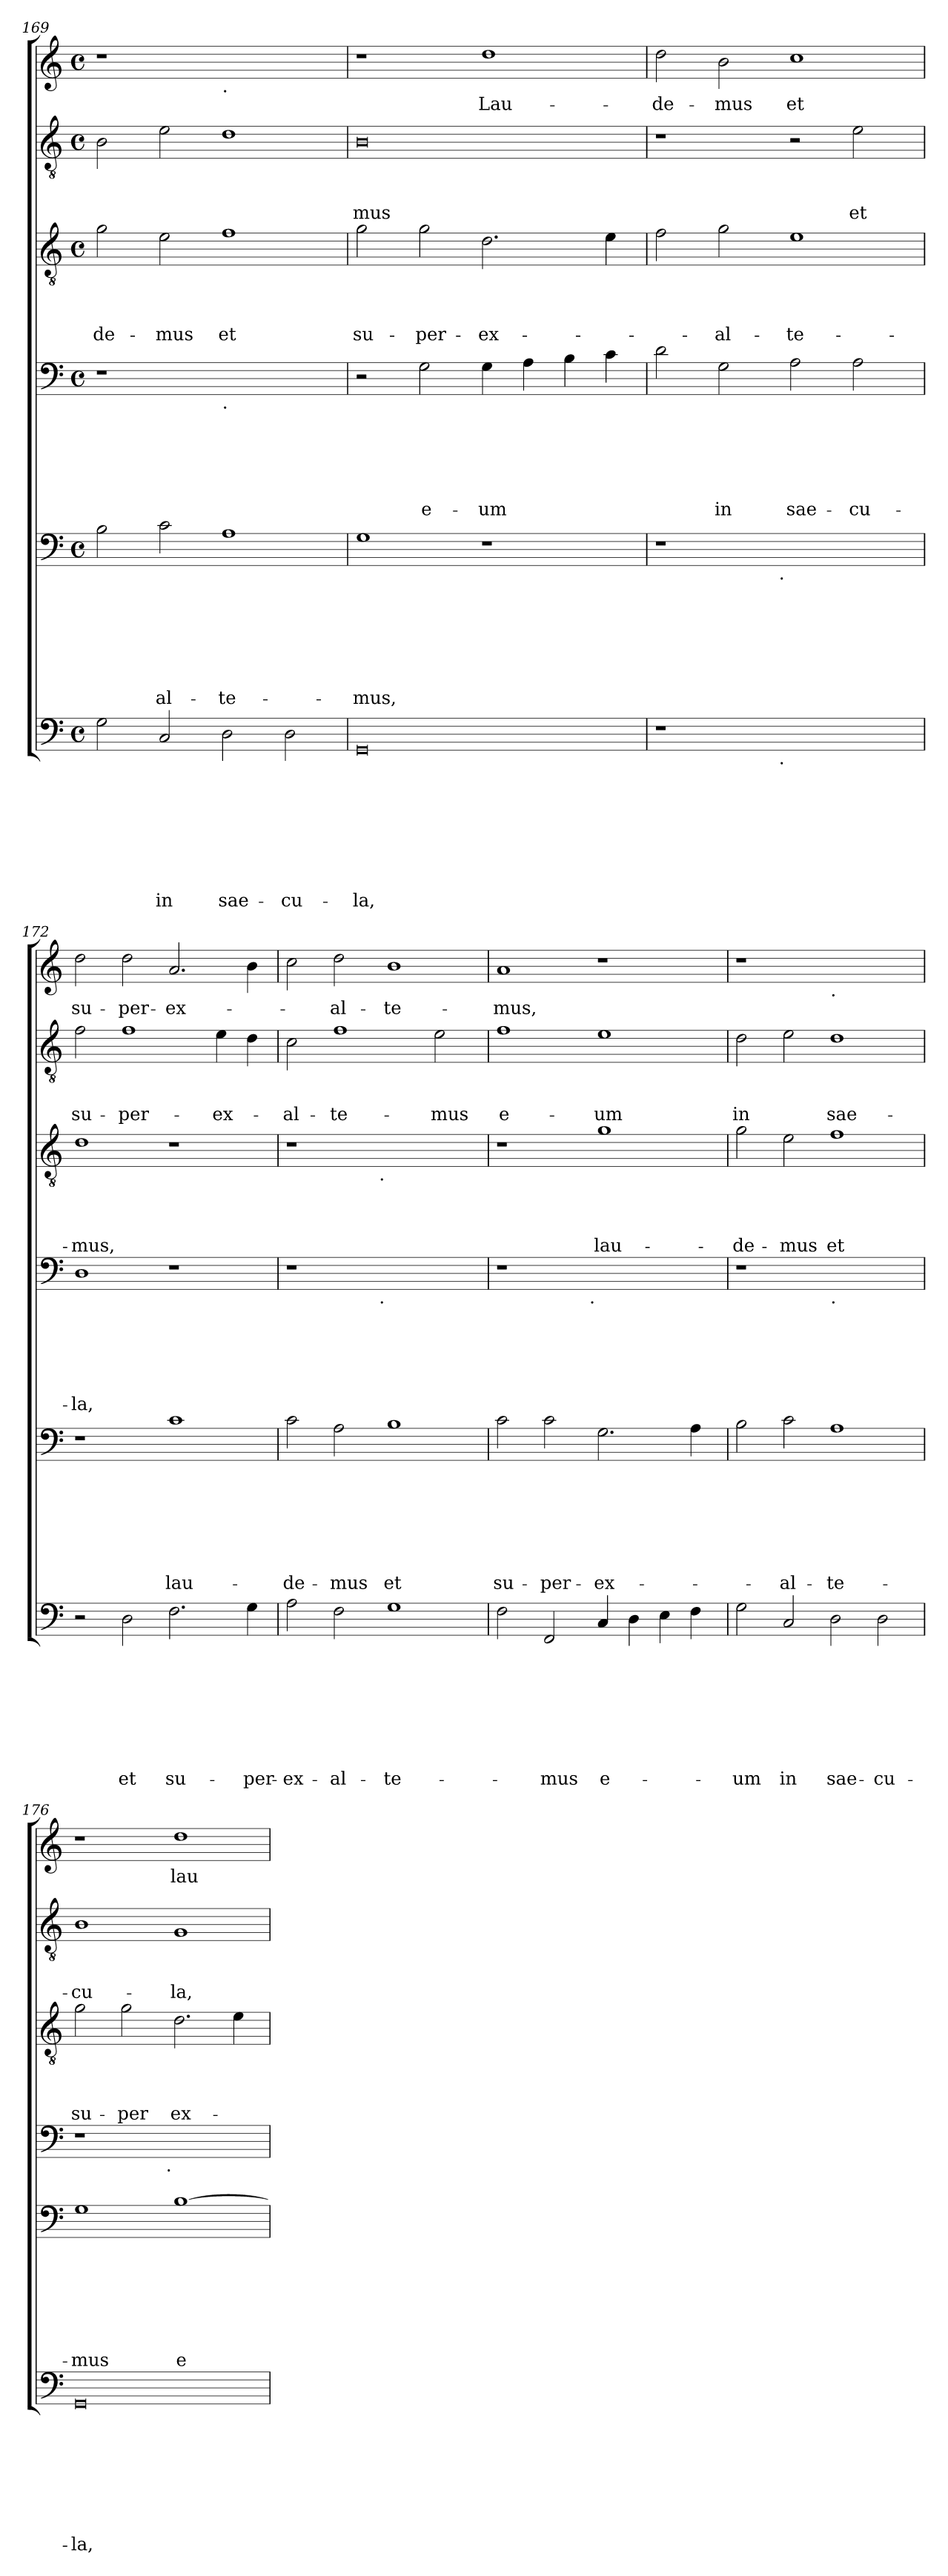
**kern	**text	**text	**text	**text	**text	**text	**text	**text	**kern	**text	**text	**text	**text	**text	**text	**text	**kern	**text	**text	**text	**text	**text	**text	**kern	**text	**text	**text	**text	**kern	**text	**text	**text	**kern	**text
*part6	*part6	*part6	*part6	*part6	*part6	*part6	*part6	*part6	*part5	*part5	*part5	*part5	*part5	*part5	*part5	*part5	*part4	*part4	*part4	*part4	*part4	*part4	*part4	*part3	*part3	*part3	*part3	*part3	*part2	*part2	*part2	*part2	*part1	*part1
*staff6	*staff6	*staff6	*staff6	*staff6	*staff6	*staff6	*staff6	*staff6	*staff5	*staff5	*staff5	*staff5	*staff5	*staff5	*staff5	*staff5	*staff4	*staff4	*staff4	*staff4	*staff4	*staff4	*staff4	*staff3	*staff3	*staff3	*staff3	*staff3	*staff2	*staff2	*staff2	*staff2	*staff1	*staff1
!!LO:LB:g=z
*clefF4	*	*	*	*	*	*	*	*	*clefF4	*	*	*	*	*	*	*	*clefF4	*	*	*	*	*	*	*clefGv2	*	*	*	*	*clefGv2	*	*	*	*clefG2	*
*k[]	*	*	*	*	*	*	*	*	*k[]	*	*	*	*	*	*	*	*k[]	*	*	*	*	*	*	*k[]	*	*	*	*	*k[]	*	*	*	*k[]	*
*C:	*	*	*	*	*	*	*	*	*C:	*	*	*	*	*	*	*	*C:	*	*	*	*	*	*	*C:	*	*	*	*	*C:	*	*	*	*C:	*
*M4/4	*	*	*	*	*	*	*	*	*M4/4	*	*	*	*	*	*	*	*M4/4	*	*	*	*	*	*	*M4/4	*	*	*	*	*M4/4	*	*	*	*M4/4	*
*met(c)	*	*	*	*	*	*	*	*	*met(c)	*	*	*	*	*	*	*	*met(c)	*	*	*	*	*	*	*met(c)	*	*	*	*	*met(c)	*	*	*	*met(c)	*
=169	=169	=169	=169	=169	=169	=169	=169	=169	=169	=169	=169	=169	=169	=169	=169	=169	=169	=169	=169	=169	=169	=169	=169	=169	=169	=169	=169	=169	=169	=169	=169	=169	=169	=169
!	!	!	!	!	!	!	!	!	!	!	!	!	!	!	!	!	!	!	!	!	!	!	!	!	!	!	!	!LO:LY:b	!	!	!	!	!	!
2G\	.	.	.	.	.	.	.	.	2B\	.	.	.	.	.	.	.	1r	.	.	.	.	.	.	2g\	.	.	.	-de-	2B\	.	.	.	1r	.
!	!	!	!	!	!	!	!	!LO:LY:b	!	!	!	!	!	!	!	!LO:LY:b	!	!	!	!	!	!	!	!	!	!	!	!LO:LY:b	!	!	!	!	!	!
2C/	.	.	.	.	.	.	.	in	2c\	.	.	.	.	.	.	-al-	.	.	.	.	.	.	.	2e\	.	.	.	-mus	2e\	.	.	.	.	.
!	!	!	!	!	!	!	!	!	!	!	!	!	!	!	!	!	!	!	!	!	!	!	!	!	!	!	!	!	!	!	!	!	!LO:TX:b:t=.	!
!	!	!	!	!	!	!	!	!	!	!	!	!	!	!	!	!	!LO:TX:b:t=.	!	!	!	!	!	!	!	!	!	!	!	!	!	!	!	!	!
!	!	!	!	!	!	!	!	!LO:LY:b	!	!	!	!	!	!	!	!LO:LY:b	!	!	!	!	!	!	!	!	!	!	!	!LO:LY:b	!	!	!	!	!	!
2D\	.	.	.	.	.	.	.	sae-	1A	.	.	.	.	.	.	-te-	1ryy	.	.	.	.	.	.	1f	.	.	.	et	1d	.	.	.	1ryy	.
!	!	!	!	!	!	!	!	!LO:LY:b:rj	!	!	!	!	!	!	!	!	!	!	!	!	!	!	!	!	!	!	!	!	!	!	!	!	!	!
2D\	.	.	.	.	.	.	.	-cu-	.	.	.	.	.	.	.	.	.	.	.	.	.	.	.	.	.	.	.	.	.	.	.	.	.	.
=170	=170	=170	=170	=170	=170	=170	=170	=170	=170	=170	=170	=170	=170	=170	=170	=170	=170	=170	=170	=170	=170	=170	=170	=170	=170	=170	=170	=170	=170	=170	=170	=170	=170	=170
!	!	!	!	!	!	!	!	!LO:LY:b	!	!	!	!	!	!	!	!LO:LY:b	!	!	!	!	!	!	!	!	!	!	!	!LO:LY:b	!	!	!	!LO:LY:b	!	!
0GG	.	.	.	.	.	.	.	-la,	1G	.	.	.	.	.	.	-mus,	2r	.	.	.	.	.	.	2g\	.	.	.	su-	0B	.	.	-mus	1r	.
!	!	!	!	!	!	!	!	!	!	!	!	!	!	!	!	!	!	!	!	!	!	!	!LO:LY:b	!	!	!	!	!LO:LY:b	!	!	!	!	!	!
.	.	.	.	.	.	.	.	.	.	.	.	.	.	.	.	.	2G\	.	.	.	.	.	e-	2g\	.	.	.	-per-	.	.	.	.	.	.
!	!	!	!	!	!	!	!	!	!	!	!	!	!	!	!	!	!	!	!	!	!	!	!LO:LY:b	!	!	!	!	!LO:LY:b	!	!	!	!	!	!LO:LY:b
.	.	.	.	.	.	.	.	.	1r	.	.	.	.	.	.	.	4G\	.	.	.	.	.	-um	2.d\	.	.	.	-ex-	.	.	.	.	1dd	Lau-
.	.	.	.	.	.	.	.	.	.	.	.	.	.	.	.	.	4A\	.	.	.	.	.	.	.	.	.	.	.	.	.	.	.	.	.
.	.	.	.	.	.	.	.	.	.	.	.	.	.	.	.	.	4B\	.	.	.	.	.	.	.	.	.	.	.	.	.	.	.	.	.
.	.	.	.	.	.	.	.	.	.	.	.	.	.	.	.	.	4c\	.	.	.	.	.	.	4e\	.	.	.	.	.	.	.	.	.	.
=171	=171	=171	=171	=171	=171	=171	=171	=171	=171	=171	=171	=171	=171	=171	=171	=171	=171	=171	=171	=171	=171	=171	=171	=171	=171	=171	=171	=171	=171	=171	=171	=171	=171	=171
!	!	!	!	!	!	!	!	!	!	!	!	!	!	!	!	!	!	!	!	!	!	!	!	!	!	!	!	!	!	!	!	!	!	!LO:LY:b
*^	*	*	*	*	*	*	*	*	*^	*	*	*	*	*	*	*	*	*	*	*	*	*	*	*	*	*	*	*	*	*	*	*	*	*
1r	2ryy	.	.	.	.	.	.	.	.	1r	2ryy	.	.	.	.	.	.	.	2d\	.	.	.	.	.	.	2f\	.	.	.	.	1r	.	.	.	2dd\	-de-
!	!	!	!	!	!	!	!	!	!	!	!	!	!	!	!	!	!	!	!	!	!	!	!	!	!LO:LY:b	!	!	!	!	!LO:LY:b	!	!	!	!	!	!LO:LY:b
.	4...ryy	.	.	.	.	.	.	.	.	.	4...ryy	.	.	.	.	.	.	.	2G\	.	.	.	.	.	in	2g\	.	.	.	-al-	.	.	.	.	2b\	-mus
!	!	!	!	!	!	!	!	!	!	!	!LO:TX:b:t=.	!	!	!	!	!	!	!	!	!	!	!	!	!	!	!	!	!	!	!	!	!	!	!	!	!
!	!LO:TX:b:t=.	!	!	!	!	!	!	!	!	!	!	!	!	!	!	!	!	!	!	!	!	!	!	!	!	!	!	!	!	!	!	!	!	!	!	!
.	1ryy	.	.	.	.	.	.	.	.	.	1ryy	.	.	.	.	.	.	.	.	.	.	.	.	.	.	.	.	.	.	.	.	.	.	.	.	.
!	!	!	!	!	!	!	!	!	!	!	!	!	!	!	!	!	!	!	!	!	!	!	!	!	!LO:LY:b	!	!	!	!	!LO:LY:b	!	!	!	!	!	!LO:LY:b
1ryy	.	.	.	.	.	.	.	.	.	1ryy	.	.	.	.	.	.	.	.	2A\	.	.	.	.	.	sae-	1e	.	.	.	-te-	2r	.	.	.	1cc	et
!	!	!	!	!	!	!	!	!	!	!	!	!	!	!	!	!	!	!	!	!	!	!	!	!	!LO:LY:b:rj	!	!	!	!	!	!	!	!	!LO:LY:b	!	!
.	.	.	.	.	.	.	.	.	.	.	.	.	.	.	.	.	.	.	2A\	.	.	.	.	.	-cu-	.	.	.	.	.	2e\	.	.	et	.	.
.	32ryy	.	.	.	.	.	.	.	.	.	32ryy	.	.	.	.	.	.	.	.	.	.	.	.	.	.	.	.	.	.	.	.	.	.	.	.	.
=172	=172	=172	=172	=172	=172	=172	=172	=172	=172	=172	=172	=172	=172	=172	=172	=172	=172	=172	=172	=172	=172	=172	=172	=172	=172	=172	=172	=172	=172	=172	=172	=172	=172	=172	=172	=172
!	!	!	!	!	!	!	!	!	!	!	!	!	!	!	!	!	!	!	!	!	!	!	!	!	!LO:LY:b	!	!	!	!	!LO:LY:b	!	!	!	!LO:LY:b	!	!LO:LY:b
*v	*v	*	*	*	*	*	*	*	*	*	*	*	*	*	*	*	*	*	*	*	*	*	*	*	*	*	*	*	*	*	*	*	*	*	*	*
*	*	*	*	*	*	*	*	*	*v	*v	*	*	*	*	*	*	*	*	*	*	*	*	*	*	*	*	*	*	*	*	*	*	*	*	*
2r	.	.	.	.	.	.	.	.	1r	.	.	.	.	.	.	.	1D	.	.	.	.	.	-la,	1d	.	.	.	-mus,	2f\	.	.	su-	2dd\	su-
!	!	!	!	!	!	!	!	!LO:LY:b	!	!	!	!	!	!	!	!	!	!	!	!	!	!	!	!	!	!	!	!	!	!	!	!LO:LY:b	!	!LO:LY:b
2D\	.	.	.	.	.	.	.	et	.	.	.	.	.	.	.	.	.	.	.	.	.	.	.	.	.	.	.	.	1f	.	.	-per-	2dd\	-per-
!	!	!	!	!	!	!	!	!LO:LY:b	!	!	!	!	!	!	!	!LO:LY:b	!	!	!	!	!	!	!	!	!	!	!	!	!	!	!	!	!	!LO:LY:b
2.F\	.	.	.	.	.	.	.	su-	1c	.	.	.	.	.	.	lau-	1r	.	.	.	.	.	.	1r	.	.	.	.	.	.	.	.	2.a/	-ex-
!	!	!	!	!	!	!	!	!	!	!	!	!	!	!	!	!	!	!	!	!	!	!	!	!	!	!	!	!	!	!	!	!LO:LY:b	!	!
.	.	.	.	.	.	.	.	.	.	.	.	.	.	.	.	.	.	.	.	.	.	.	.	.	.	.	.	.	4e\	.	.	-ex-	.	.
!	!	!	!	!	!	!	!	!LO:LY:b	!	!	!	!	!	!	!	!	!	!	!	!	!	!	!	!	!	!	!	!	!	!	!	!	!	!
4G\	.	.	.	.	.	.	.	-per-	.	.	.	.	.	.	.	.	.	.	.	.	.	.	.	.	.	.	.	.	4d\	.	.	.	4b\	.
=173	=173	=173	=173	=173	=173	=173	=173	=173	=173	=173	=173	=173	=173	=173	=173	=173	=173	=173	=173	=173	=173	=173	=173	=173	=173	=173	=173	=173	=173	=173	=173	=173	=173	=173
!	!	!	!	!	!	!	!	!LO:LY:b	!	!	!	!	!	!	!	!LO:LY:b	!	!	!	!	!	!	!	!	!	!	!	!	!	!	!	!LO:LY:b	!	!
*	*	*	*	*	*	*	*	*	*	*	*	*	*	*	*	*	*^	*	*	*	*	*	*	*^	*	*	*	*	*	*	*	*	*	*
2A\	.	.	.	.	.	.	.	-ex-	2c\	.	.	.	.	.	.	-de-	1r	2ryy	.	.	.	.	.	.	1r	2ryy	.	.	.	.	2c\	.	.	-al-	2cc\	.
!	!	!	!	!	!	!	!	!LO:LY:b	!	!	!	!	!	!	!	!LO:LY:b	!	!	!	!	!	!	!	!	!	!	!	!	!	!	!	!	!	!LO:LY:b	!	!LO:LY:b
2F\	.	.	.	.	.	.	.	-al-	2A\	.	.	.	.	.	.	-mus	.	4...ryy	.	.	.	.	.	.	.	4...ryy	.	.	.	.	1f	.	.	-te-	2dd\	-al-
!	!	!	!	!	!	!	!	!	!	!	!	!	!	!	!	!	!	!	!	!	!	!	!	!	!	!LO:TX:b:t=.	!	!	!	!	!	!	!	!	!	!
!	!	!	!	!	!	!	!	!	!	!	!	!	!	!	!	!	!	!LO:TX:b:t=.	!	!	!	!	!	!	!	!	!	!	!	!	!	!	!	!	!	!
.	.	.	.	.	.	.	.	.	.	.	.	.	.	.	.	.	.	1ryy	.	.	.	.	.	.	.	1ryy	.	.	.	.	.	.	.	.	.	.
!	!	!	!	!	!	!	!	!LO:LY:b	!	!	!	!	!	!	!	!LO:LY:b	!	!	!	!	!	!	!	!	!	!	!	!	!	!	!	!	!	!	!	!LO:LY:b
1G	.	.	.	.	.	.	.	-te-	1B	.	.	.	.	.	.	et	1ryy	.	.	.	.	.	.	.	1ryy	.	.	.	.	.	.	.	.	.	1b	-te-
!	!	!	!	!	!	!	!	!	!	!	!	!	!	!	!	!	!	!	!	!	!	!	!	!	!	!	!	!	!	!	!	!	!	!LO:LY:b	!	!
.	.	.	.	.	.	.	.	.	.	.	.	.	.	.	.	.	.	.	.	.	.	.	.	.	.	.	.	.	.	.	2e\	.	.	-mus	.	.
.	.	.	.	.	.	.	.	.	.	.	.	.	.	.	.	.	.	32ryy	.	.	.	.	.	.	.	32ryy	.	.	.	.	.	.	.	.	.	.
=174	=174	=174	=174	=174	=174	=174	=174	=174	=174	=174	=174	=174	=174	=174	=174	=174	=174	=174	=174	=174	=174	=174	=174	=174	=174	=174	=174	=174	=174	=174	=174	=174	=174	=174	=174	=174
!	!	!	!	!	!	!	!	!	!	!	!	!	!	!	!	!LO:LY:b	!	!	!	!	!	!	!	!	!	!	!	!	!	!	!	!	!	!LO:LY:b:rj	!	!LO:LY:b
*	*	*	*	*	*	*	*	*	*	*	*	*	*	*	*	*	*	*	*	*	*	*	*	*	*v	*v	*	*	*	*	*	*	*	*	*	*
2F\	.	.	.	.	.	.	.	.	2c\	.	.	.	.	.	.	su-	1r	2ryy	.	.	.	.	.	.	1r	.	.	.	.	1f	.	.	e-	1a	-mus,
!	!	!	!	!	!	!	!	!LO:LY:b	!	!	!	!	!	!	!	!LO:LY:b	!	!	!	!	!	!	!	!	!	!	!	!	!	!	!	!	!	!	!
2FF/	.	.	.	.	.	.	.	-mus	2c\	.	.	.	.	.	.	-per-	.	4...ryy	.	.	.	.	.	.	.	.	.	.	.	.	.	.	.	.	.
!	!	!	!	!	!	!	!	!	!	!	!	!	!	!	!	!	!	!LO:TX:b:t=.	!	!	!	!	!	!	!	!	!	!	!	!	!	!	!	!	!
.	.	.	.	.	.	.	.	.	.	.	.	.	.	.	.	.	.	1ryy	.	.	.	.	.	.	.	.	.	.	.	.	.	.	.	.	.
!	!	!	!	!	!	!	!	!LO:LY:b	!	!	!	!	!	!	!	!LO:LY:b	!	!	!	!	!	!	!	!	!	!	!	!	!LO:LY:b	!	!	!	!LO:LY:b	!	!
4C/	.	.	.	.	.	.	.	e-	2.G\	.	.	.	.	.	.	-ex-	1ryy	.	.	.	.	.	.	.	1g	.	.	.	lau-	1e	.	.	-um	1r	.
4D\	.	.	.	.	.	.	.	.	.	.	.	.	.	.	.	.	.	.	.	.	.	.	.	.	.	.	.	.	.	.	.	.	.	.	.
4E\	.	.	.	.	.	.	.	.	.	.	.	.	.	.	.	.	.	.	.	.	.	.	.	.	.	.	.	.	.	.	.	.	.	.	.
4F\	.	.	.	.	.	.	.	.	4A\	.	.	.	.	.	.	.	.	.	.	.	.	.	.	.	.	.	.	.	.	.	.	.	.	.	.
.	.	.	.	.	.	.	.	.	.	.	.	.	.	.	.	.	.	32ryy	.	.	.	.	.	.	.	.	.	.	.	.	.	.	.	.	.
!!LO:PB:g=z
=175	=175	=175	=175	=175	=175	=175	=175	=175	=175	=175	=175	=175	=175	=175	=175	=175	=175	=175	=175	=175	=175	=175	=175	=175	=175	=175	=175	=175	=175	=175	=175	=175	=175	=175	=175
!	!	!	!	!	!	!	!	!LO:LY:b	!	!	!	!	!	!	!	!	!	!	!	!	!	!	!	!	!	!	!	!	!LO:LY:b	!	!	!	!LO:LY:b	!	!
*	*	*	*	*	*	*	*	*	*	*	*	*	*	*	*	*	*v	*v	*	*	*	*	*	*	*	*	*	*	*	*	*	*	*	*	*
2G\	.	.	.	.	.	.	.	-um	2B\	.	.	.	.	.	.	.	1r	.	.	.	.	.	.	2g\	.	.	.	-de-	2d\	.	.	in	1r	.
!	!	!	!	!	!	!	!	!LO:LY:b	!	!	!	!	!	!	!	!LO:LY:b	!	!	!	!	!	!	!	!	!	!	!	!LO:LY:b	!	!	!	!	!	!
2C/	.	.	.	.	.	.	.	in	2c\	.	.	.	.	.	.	-al-	.	.	.	.	.	.	.	2e\	.	.	.	-mus	2e\	.	.	.	.	.
!	!	!	!	!	!	!	!	!	!	!	!	!	!	!	!	!	!	!	!	!	!	!	!	!	!	!	!	!	!	!	!	!	!LO:TX:b:t=.	!
!	!	!	!	!	!	!	!	!	!	!	!	!	!	!	!	!	!LO:TX:b:t=.	!	!	!	!	!	!	!	!	!	!	!	!	!	!	!	!	!
!	!	!	!	!	!	!	!	!LO:LY:b	!	!	!	!	!	!	!	!LO:LY:b	!	!	!	!	!	!	!	!	!	!	!	!LO:LY:b	!	!	!	!LO:LY:b	!	!
2D\	.	.	.	.	.	.	.	sae-	1A	.	.	.	.	.	.	-te-	1ryy	.	.	.	.	.	.	1f	.	.	.	et	1d	.	.	sae-	1ryy	.
!	!	!	!	!	!	!	!	!LO:LY:b:rj	!	!	!	!	!	!	!	!	!	!	!	!	!	!	!	!	!	!	!	!	!	!	!	!	!	!
2D\	.	.	.	.	.	.	.	-cu-	.	.	.	.	.	.	.	.	.	.	.	.	.	.	.	.	.	.	.	.	.	.	.	.	.	.
=176	=176	=176	=176	=176	=176	=176	=176	=176	=176	=176	=176	=176	=176	=176	=176	=176	=176	=176	=176	=176	=176	=176	=176	=176	=176	=176	=176	=176	=176	=176	=176	=176	=176	=176
!	!	!	!	!	!	!	!	!LO:LY:b	!	!	!	!	!	!	!	!LO:LY:b	!	!	!	!	!	!	!	!	!	!	!	!LO:LY:b	!	!	!	!LO:LY:b	!	!
*	*	*	*	*	*	*	*	*	*	*	*	*	*	*	*	*	*^	*	*	*	*	*	*	*	*	*	*	*	*	*	*	*	*	*
0GG	.	.	.	.	.	.	.	-la,	1G	.	.	.	.	.	.	-mus	1r	2ryy	.	.	.	.	.	.	2g\	.	.	.	su-	1B	.	.	-cu-	1r	.
!	!	!	!	!	!	!	!	!	!	!	!	!	!	!	!	!	!	!	!	!	!	!	!	!	!	!	!	!	!LO:LY:b:rj	!	!	!	!	!	!
.	.	.	.	.	.	.	.	.	.	.	.	.	.	.	.	.	.	4...ryy	.	.	.	.	.	.	2g\	.	.	.	-per	.	.	.	.	.	.
!	!	!	!	!	!	!	!	!	!	!	!	!	!	!	!	!	!	!LO:TX:b:t=.	!	!	!	!	!	!	!	!	!	!	!	!	!	!	!	!	!
.	.	.	.	.	.	.	.	.	.	.	.	.	.	.	.	.	.	1ryy	.	.	.	.	.	.	.	.	.	.	.	.	.	.	.	.	.
!	!	!	!	!	!	!	!	!	!	!	!	!	!	!	!	!LO:LY:b:rj	!	!	!	!	!	!	!	!	!	!	!	!	!LO:LY:b	!	!	!	!LO:LY:b	!	!LO:LY:b
.	.	.	.	.	.	.	.	.	[>1B	.	.	.	.	.	.	e-	1ryy	.	.	.	.	.	.	.	2.d\	.	.	.	ex-	1G	.	.	-la,	1dd	lau-
.	.	.	.	.	.	.	.	.	.	.	.	.	.	.	.	.	.	.	.	.	.	.	.	.	4e\	.	.	.	.	.	.	.	.	.	.
.	.	.	.	.	.	.	.	.	.	.	.	.	.	.	.	.	.	32ryy	.	.	.	.	.	.	.	.	.	.	.	.	.	.	.	.	.
*	*	*	*	*	*	*	*	*	*	*	*	*	*	*	*	*	*v	*v	*	*	*	*	*	*	*	*	*	*	*	*	*	*	*	*	*
=	=	=	=	=	=	=	=	=	=	=	=	=	=	=	=	=	=	=	=	=	=	=	=	=	=	=	=	=	=	=	=	=	=	=
*-	*-	*-	*-	*-	*-	*-	*-	*-	*-	*-	*-	*-	*-	*-	*-	*-	*-	*-	*-	*-	*-	*-	*-	*-	*-	*-	*-	*-	*-	*-	*-	*-	*-	*-
